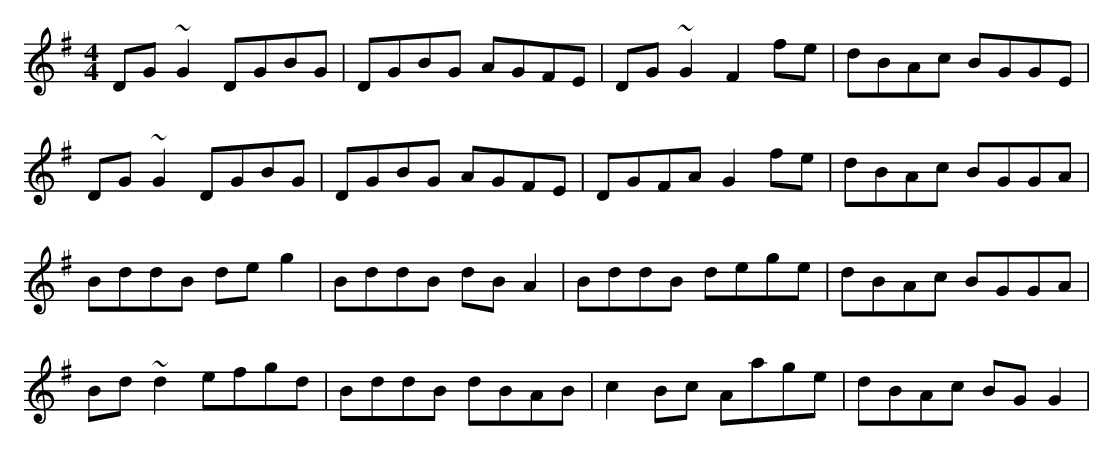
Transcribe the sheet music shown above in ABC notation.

X:1
M:4/4
K:G
DG~G2 DGBG|DGBG AGFE|DG~G2 F2fe|dBAc BGGE|
DG~G2 DGBG|DGBG AGFE|DGFA G2fe|dBAc BGGA|
BddB deg2|BddB dBA2|BddB dege|dBAc BGGA|
Bd~d2 efgd|BddB dBAB|c2Bc Aage|dBAc BGG2|
